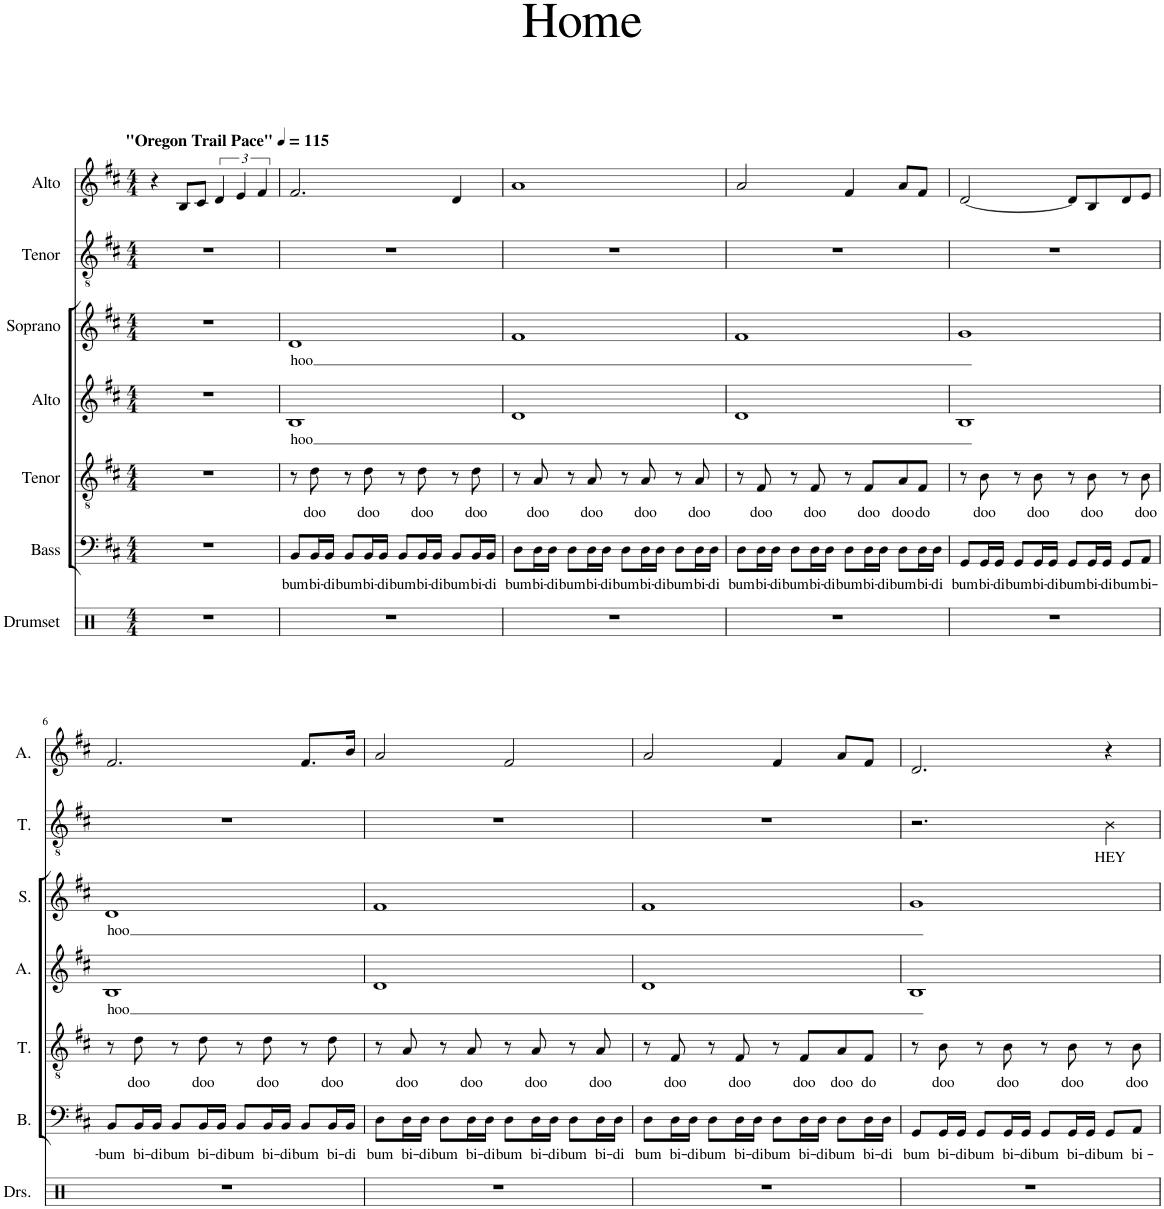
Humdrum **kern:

**kern	**kern	**text	**kern	**text	**kern	**text	**kern	**text	**kern	**text	**kern
*part7	*part6	*part6	*part5	*part5	*part4	*part4	*part3	*part3	*part2	*part2	*part1
*staff7	*staff6	*staff6	*staff5	*staff5	*staff4	*staff4	*staff3	*staff3	*staff2	*staff2	*staff1
*I"Drumset	*I"Bass	*	*I"Tenor	*	*I"Alto	*	*I"Soprano	*	*I"Tenor	*	*I"Alto
*I'Drs.	*I'B.	*	*I'T.	*	*I'A.	*	*I'S.	*	*I'T.	*	*I'A.
*clefX	*clefF4	*	*clefGv2	*	*clefG2	*	*clefG2	*	*clefGv2	*	*clefG2
*k[]	*k[f#c#]	*	*k[f#c#]	*	*k[f#c#]	*	*k[f#c#]	*	*k[f#c#]	*	*k[f#c#]
*M4/4	*M4/4	*	*M4/4	*	*M4/4	*	*M4/4	*	*M4/4	*	*M4/4
*MM115	*MM115	*	*MM115	*	*MM115	*	*MM115	*	*MM115	*	*MM115
=1	=1	=1	=1	=1	=1	=1	=1	=1	=1	=1	=1
!	!	!	!	!	!	!	!	!	!	!	!LO:TX:a:B:t="Oregon Trail Pace"
1r	1r	.	1r	.	1r	.	1r	.	1r	.	4r
.	.	.	.	.	.	.	.	.	.	.	8B/L
.	.	.	.	.	.	.	.	.	.	.	8c#/J
.	.	.	.	.	.	.	.	.	.	.	6d/
.	.	.	.	.	.	.	.	.	.	.	6e/
.	.	.	.	.	.	.	.	.	.	.	6f#/
=2	=2	=2	=2	=2	=2	=2	=2	=2	=2	=2	=2
!	!	!LO:LY:b	!	!	!	!LO:LY:b	!	!LO:LY:b	!	!	!
1r	8BB/L	bum	8r	.	1B	hoo	1d	hoo	1r	.	2.f#/
!	!	!LO:LY:b	!	!LO:LY:b	!	!	!	!	!	!	!
.	16BB/L	bi-	8d\	doo	.	.	.	.	.	.	.
!	!	!LO:LY:b	!	!	!	!	!	!	!	!	!
.	16BB/JJ	-di	.	.	.	.	.	.	.	.	.
!	!	!LO:LY:b	!	!	!	!	!	!	!	!	!
.	8BB/L	bum	8r	.	.	.	.	.	.	.	.
!	!	!LO:LY:b	!	!LO:LY:b	!	!	!	!	!	!	!
.	16BB/L	bi-	8d\	doo	.	.	.	.	.	.	.
!	!	!LO:LY:b	!	!	!	!	!	!	!	!	!
.	16BB/JJ	-di	.	.	.	.	.	.	.	.	.
!	!	!LO:LY:b	!	!	!	!	!	!	!	!	!
.	8BB/L	bum	8r	.	.	.	.	.	.	.	.
!	!	!LO:LY:b	!	!LO:LY:b	!	!	!	!	!	!	!
.	16BB/L	bi-	8d\	doo	.	.	.	.	.	.	.
!	!	!LO:LY:b	!	!	!	!	!	!	!	!	!
.	16BB/JJ	-di	.	.	.	.	.	.	.	.	.
!	!	!LO:LY:b	!	!	!	!	!	!	!	!	!
.	8BB/L	bum	8r	.	.	.	.	.	.	.	4d/
!	!	!LO:LY:b	!	!LO:LY:b	!	!	!	!	!	!	!
.	16BB/L	bi-	8d\	doo	.	.	.	.	.	.	.
!	!	!LO:LY:b	!	!	!	!	!	!	!	!	!
.	16BB/JJ	-di	.	.	.	.	.	.	.	.	.
=3	=3	=3	=3	=3	=3	=3	=3	=3	=3	=3	=3
!	!	!LO:LY:b	!	!	!	!	!	!	!	!	!
1r	8D\L	bum	8r	.	1d	.	1f#	.	1r	.	1a
!	!	!LO:LY:b	!	!LO:LY:b	!	!	!	!	!	!	!
.	16D\L	bi-	8A/	doo	.	.	.	.	.	.	.
!	!	!LO:LY:b	!	!	!	!	!	!	!	!	!
.	16D\JJ	-di	.	.	.	.	.	.	.	.	.
!	!	!LO:LY:b	!	!	!	!	!	!	!	!	!
.	8D\L	bum	8r	.	.	.	.	.	.	.	.
!	!	!LO:LY:b	!	!LO:LY:b	!	!	!	!	!	!	!
.	16D\L	bi-	8A/	doo	.	.	.	.	.	.	.
!	!	!LO:LY:b	!	!	!	!	!	!	!	!	!
.	16D\JJ	-di	.	.	.	.	.	.	.	.	.
!	!	!LO:LY:b	!	!	!	!	!	!	!	!	!
.	8D\L	bum	8r	.	.	.	.	.	.	.	.
!	!	!LO:LY:b	!	!LO:LY:b	!	!	!	!	!	!	!
.	16D\L	bi-	8A/	doo	.	.	.	.	.	.	.
!	!	!LO:LY:b	!	!	!	!	!	!	!	!	!
.	16D\JJ	-di	.	.	.	.	.	.	.	.	.
!	!	!LO:LY:b	!	!	!	!	!	!	!	!	!
.	8D\L	bum	8r	.	.	.	.	.	.	.	.
!	!	!LO:LY:b	!	!LO:LY:b	!	!	!	!	!	!	!
.	16D\L	bi-	8A/	doo	.	.	.	.	.	.	.
!	!	!LO:LY:b	!	!	!	!	!	!	!	!	!
.	16D\JJ	-di	.	.	.	.	.	.	.	.	.
=4	=4	=4	=4	=4	=4	=4	=4	=4	=4	=4	=4
!	!	!LO:LY:b	!	!	!	!	!	!	!	!	!
1r	8D\L	bum	8r	.	1d	.	1f#	.	1r	.	2a/
!	!	!LO:LY:b	!	!LO:LY:b	!	!	!	!	!	!	!
.	16D\L	bi-	8F#/	doo	.	.	.	.	.	.	.
!	!	!LO:LY:b	!	!	!	!	!	!	!	!	!
.	16D\JJ	-di	.	.	.	.	.	.	.	.	.
!	!	!LO:LY:b	!	!	!	!	!	!	!	!	!
.	8D\L	bum	8r	.	.	.	.	.	.	.	.
!	!	!LO:LY:b	!	!LO:LY:b	!	!	!	!	!	!	!
.	16D\L	bi-	8F#/	doo	.	.	.	.	.	.	.
!	!	!LO:LY:b	!	!	!	!	!	!	!	!	!
.	16D\JJ	-di	.	.	.	.	.	.	.	.	.
!	!	!LO:LY:b	!	!	!	!	!	!	!	!	!
.	8D\L	bum	8r	.	.	.	.	.	.	.	4f#/
!	!	!LO:LY:b	!	!LO:LY:b	!	!	!	!	!	!	!
.	16D\L	bi-	8F#/L	doo	.	.	.	.	.	.	.
!	!	!LO:LY:b	!	!	!	!	!	!	!	!	!
.	16D\JJ	-di	.	.	.	.	.	.	.	.	.
!	!	!LO:LY:b	!	!LO:LY:b	!	!	!	!	!	!	!
.	8D\L	bum	8A/	doo	.	.	.	.	.	.	8a/L
!	!	!LO:LY:b	!	!LO:LY:b	!	!	!	!	!	!	!
.	16D\L	bi-	8F#/J	do	.	.	.	.	.	.	8f#/J
!	!	!LO:LY:b	!	!	!	!	!	!	!	!	!
.	16D\JJ	-di	.	.	.	.	.	.	.	.	.
=5	=5	=5	=5	=5	=5	=5	=5	=5	=5	=5	=5
!	!	!LO:LY:b	!	!	!	!	!	!	!	!	!
1r	8GG/L	bum	8r	.	1B	.	1g	.	1r	.	[2d/
!	!	!LO:LY:b	!	!LO:LY:b	!	!	!	!	!	!	!
.	16GG/L	bi-	8B\	doo	.	.	.	.	.	.	.
!	!	!LO:LY:b	!	!	!	!	!	!	!	!	!
.	16GG/JJ	-di	.	.	.	.	.	.	.	.	.
!	!	!LO:LY:b	!	!	!	!	!	!	!	!	!
.	8GG/L	bum	8r	.	.	.	.	.	.	.	.
!	!	!LO:LY:b	!	!LO:LY:b	!	!	!	!	!	!	!
.	16GG/L	bi-	8B\	doo	.	.	.	.	.	.	.
!	!	!LO:LY:b	!	!	!	!	!	!	!	!	!
.	16GG/JJ	-di	.	.	.	.	.	.	.	.	.
!	!	!LO:LY:b	!	!	!	!	!	!	!	!	!
.	8GG/L	bum	8r	.	.	.	.	.	.	.	8d/L]
!	!	!LO:LY:b	!	!LO:LY:b	!	!	!	!	!	!	!
.	16GG/L	bi-	8B\	doo	.	.	.	.	.	.	8B/
!	!	!LO:LY:b	!	!	!	!	!	!	!	!	!
.	16GG/JJ	-di	.	.	.	.	.	.	.	.	.
!	!	!LO:LY:b	!	!	!	!	!	!	!	!	!
.	8GG/L	bum	8r	.	.	.	.	.	.	.	8d/
!	!	!LO:LY:b	!	!LO:LY:b	!	!	!	!	!	!	!
.	8AA/J	bi-	8B\	doo	.	.	.	.	.	.	8e/J
!!LO:LB:g=z
=6	=6	=6	=6	=6	=6	=6	=6	=6	=6	=6	=6
!	!	!LO:LY:b	!	!	!	!LO:LY:b	!	!LO:LY:b	!	!	!
1r	8BB/L	bum	8r	.	1B	hoo	1d	hoo	1r	.	2.f#/
!	!	!LO:LY:b	!	!LO:LY:b	!	!	!	!	!	!	!
.	16BB/L	bi-	8d\	doo	.	.	.	.	.	.	.
!	!	!LO:LY:b	!	!	!	!	!	!	!	!	!
.	16BB/JJ	-di	.	.	.	.	.	.	.	.	.
!	!	!LO:LY:b	!	!	!	!	!	!	!	!	!
.	8BB/L	bum	8r	.	.	.	.	.	.	.	.
!	!	!LO:LY:b	!	!LO:LY:b	!	!	!	!	!	!	!
.	16BB/L	bi-	8d\	doo	.	.	.	.	.	.	.
!	!	!LO:LY:b	!	!	!	!	!	!	!	!	!
.	16BB/JJ	-di	.	.	.	.	.	.	.	.	.
!	!	!LO:LY:b	!	!	!	!	!	!	!	!	!
.	8BB/L	bum	8r	.	.	.	.	.	.	.	.
!	!	!LO:LY:b	!	!LO:LY:b	!	!	!	!	!	!	!
.	16BB/L	bi-	8d\	doo	.	.	.	.	.	.	.
!	!	!LO:LY:b	!	!	!	!	!	!	!	!	!
.	16BB/JJ	-di	.	.	.	.	.	.	.	.	.
!	!	!LO:LY:b	!	!	!	!	!	!	!	!	!
.	8BB/L	bum	8r	.	.	.	.	.	.	.	8.f#/L
!	!	!LO:LY:b	!	!LO:LY:b	!	!	!	!	!	!	!
.	16BB/L	bi-	8d\	doo	.	.	.	.	.	.	.
!	!	!LO:LY:b	!	!	!	!	!	!	!	!	!
.	16BB/JJ	-di	.	.	.	.	.	.	.	.	16b/Jk
=7	=7	=7	=7	=7	=7	=7	=7	=7	=7	=7	=7
!	!	!LO:LY:b	!	!	!	!	!	!	!	!	!
1r	8D\L	bum	8r	.	1d	.	1f#	.	1r	.	2a/
!	!	!LO:LY:b	!	!LO:LY:b	!	!	!	!	!	!	!
.	16D\L	bi-	8A/	doo	.	.	.	.	.	.	.
!	!	!LO:LY:b	!	!	!	!	!	!	!	!	!
.	16D\JJ	-di	.	.	.	.	.	.	.	.	.
!	!	!LO:LY:b	!	!	!	!	!	!	!	!	!
.	8D\L	bum	8r	.	.	.	.	.	.	.	.
!	!	!LO:LY:b	!	!LO:LY:b	!	!	!	!	!	!	!
.	16D\L	bi-	8A/	doo	.	.	.	.	.	.	.
!	!	!LO:LY:b	!	!	!	!	!	!	!	!	!
.	16D\JJ	-di	.	.	.	.	.	.	.	.	.
!	!	!LO:LY:b	!	!	!	!	!	!	!	!	!
.	8D\L	bum	8r	.	.	.	.	.	.	.	2f#/
!	!	!LO:LY:b	!	!LO:LY:b	!	!	!	!	!	!	!
.	16D\L	bi-	8A/	doo	.	.	.	.	.	.	.
!	!	!LO:LY:b	!	!	!	!	!	!	!	!	!
.	16D\JJ	-di	.	.	.	.	.	.	.	.	.
!	!	!LO:LY:b	!	!	!	!	!	!	!	!	!
.	8D\L	bum	8r	.	.	.	.	.	.	.	.
!	!	!LO:LY:b	!	!LO:LY:b	!	!	!	!	!	!	!
.	16D\L	bi-	8A/	doo	.	.	.	.	.	.	.
!	!	!LO:LY:b	!	!	!	!	!	!	!	!	!
.	16D\JJ	-di	.	.	.	.	.	.	.	.	.
=8	=8	=8	=8	=8	=8	=8	=8	=8	=8	=8	=8
!	!	!LO:LY:b	!	!	!	!	!	!	!	!	!
1r	8D\L	bum	8r	.	1d	.	1f#	.	1r	.	2a/
!	!	!LO:LY:b	!	!LO:LY:b	!	!	!	!	!	!	!
.	16D\L	bi-	8F#/	doo	.	.	.	.	.	.	.
!	!	!LO:LY:b	!	!	!	!	!	!	!	!	!
.	16D\JJ	-di	.	.	.	.	.	.	.	.	.
!	!	!LO:LY:b	!	!	!	!	!	!	!	!	!
.	8D\L	bum	8r	.	.	.	.	.	.	.	.
!	!	!LO:LY:b	!	!LO:LY:b	!	!	!	!	!	!	!
.	16D\L	bi-	8F#/	doo	.	.	.	.	.	.	.
!	!	!LO:LY:b	!	!	!	!	!	!	!	!	!
.	16D\JJ	-di	.	.	.	.	.	.	.	.	.
!	!	!LO:LY:b	!	!	!	!	!	!	!	!	!
.	8D\L	bum	8r	.	.	.	.	.	.	.	4f#/
!	!	!LO:LY:b	!	!LO:LY:b	!	!	!	!	!	!	!
.	16D\L	bi-	8F#/L	doo	.	.	.	.	.	.	.
!	!	!LO:LY:b	!	!	!	!	!	!	!	!	!
.	16D\JJ	-di	.	.	.	.	.	.	.	.	.
!	!	!LO:LY:b	!	!LO:LY:b	!	!	!	!	!	!	!
.	8D\L	bum	8A/	doo	.	.	.	.	.	.	8a/L
!	!	!LO:LY:b	!	!LO:LY:b	!	!	!	!	!	!	!
.	16D\L	bi-	8F#/J	do	.	.	.	.	.	.	8f#/J
!	!	!LO:LY:b	!	!	!	!	!	!	!	!	!
.	16D\JJ	-di	.	.	.	.	.	.	.	.	.
=9	=9	=9	=9	=9	=9	=9	=9	=9	=9	=9	=9
!	!	!LO:LY:b	!	!	!	!	!	!	!	!	!
1r	8GG/L	bum	8r	.	1B	.	1g	.	2.r	.	2.d/
!	!	!LO:LY:b	!	!LO:LY:b	!	!	!	!	!	!	!
.	16GG/L	bi-	8B\	doo	.	.	.	.	.	.	.
!	!	!LO:LY:b	!	!	!	!	!	!	!	!	!
.	16GG/JJ	-di	.	.	.	.	.	.	.	.	.
!	!	!LO:LY:b	!	!	!	!	!	!	!	!	!
.	8GG/L	bum	8r	.	.	.	.	.	.	.	.
!	!	!LO:LY:b	!	!LO:LY:b	!	!	!	!	!	!	!
.	16GG/L	bi-	8B\	doo	.	.	.	.	.	.	.
!	!	!LO:LY:b	!	!	!	!	!	!	!	!	!
.	16GG/JJ	-di	.	.	.	.	.	.	.	.	.
!	!	!LO:LY:b	!	!	!	!	!	!	!	!	!
.	8GG/L	bum	8r	.	.	.	.	.	.	.	.
!	!	!LO:LY:b	!	!LO:LY:b	!	!	!	!	!	!	!
.	16GG/L	bi-	8B\	doo	.	.	.	.	.	.	.
!	!	!LO:LY:b	!	!	!	!	!	!	!	!	!
.	16GG/JJ	-di	.	.	.	.	.	.	.	.	.
!	!	!LO:LY:b	!	!	!	!	!	!	!	!LO:LY:b	!
.	8GG/L	bum	8r	.	.	.	.	.	4B\	HEY	4r
!	!	!LO:LY:b	!	!LO:LY:b	!	!	!	!	!	!	!
.	8AA/J	bi-	8B\	doo	.	.	.	.	.	.	.
=	=	=	=	=	=	=	=	=	=	=	=
*-	*-	*-	*-	*-	*-	*-	*-	*-	*-	*-	*-
